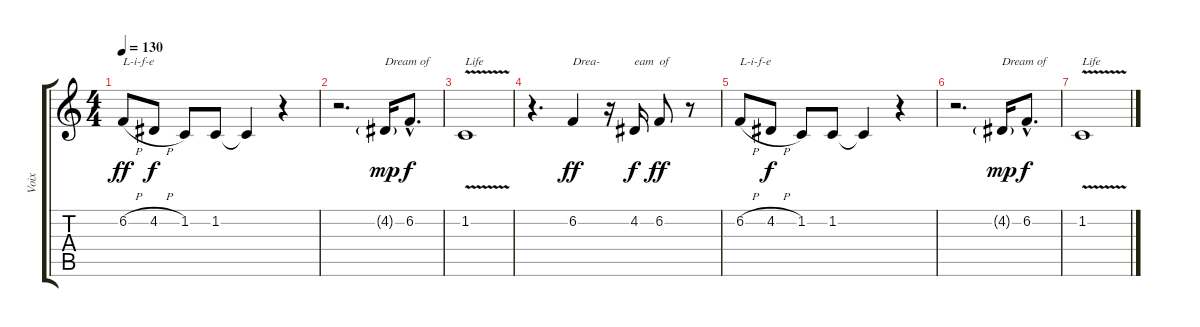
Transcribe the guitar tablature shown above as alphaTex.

\track ("Voix" "Voix") {instrument clarinet}
\staff {score tabs}
\tuning (E4 B3 G3 D3 A2 E2) {hide}
\ts (4 4)
\tempo 130
\clef g2
\ks c
6.2{h}.8{txt "L-i-f-e" dy ff} 4.2{h}.8{dy f} 1.2.8 1.2.8 1.2{t}.4 r.4 |
r.2{d} 4.2{g}.16{txt "Dream of" dy mp} 6.2{hac}.8{d dy f} |
1.2{v}.1{txt "Life"} |
r.4{d volume 13} 6.2.4{txt "Drea-" dy ff} r.16 4.2.16{txt "eam " dy f} 6.2.8{txt "of" dy ff} r.8 |
6.2{h}.8{txt "L-i-f-e" volume 10} 4.2{h}.8{dy f} 1.2.8 1.2.8 1.2{t}.4 r.4 |
r.2{d volume 7} 4.2{g}.16{txt "Dream of" dy mp} 6.2{hac}.8{d dy f} |
1.2{v}.1{txt "Life" volume 3}
